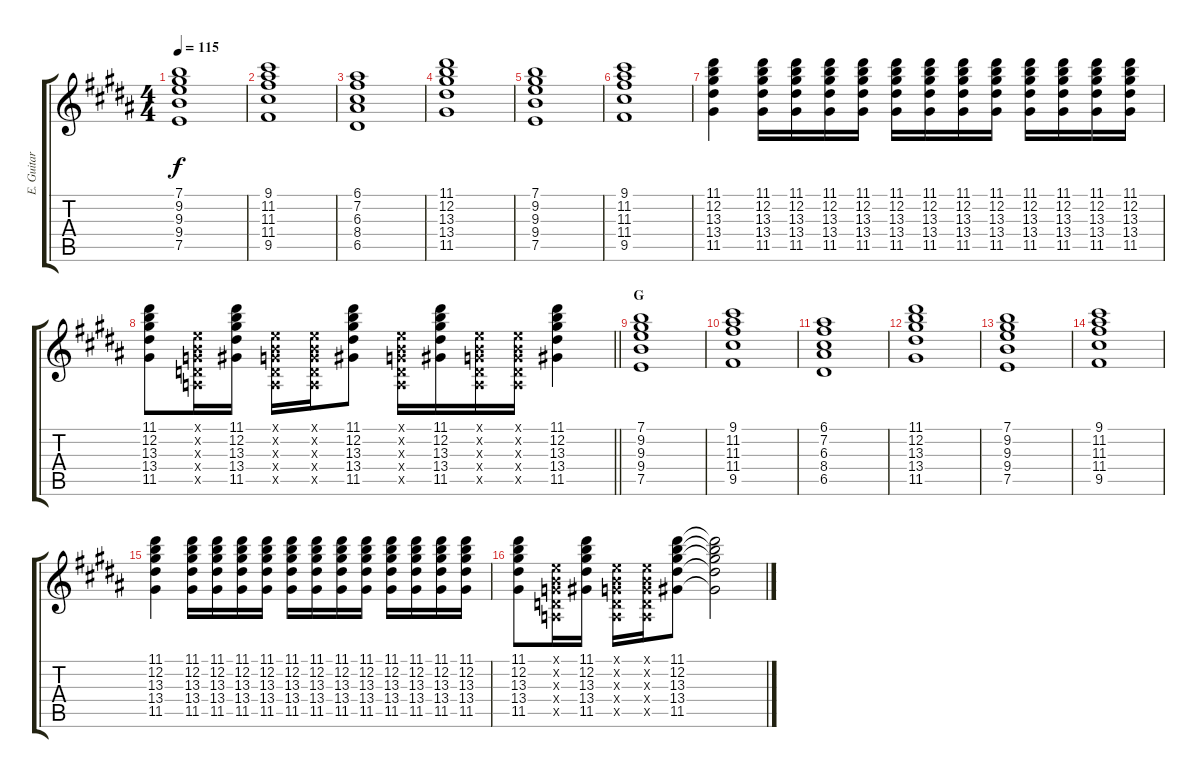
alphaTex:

\track ("E. Guitar I" "E. Guitar ") {instrument overdrivenguitar}
\staff {score tabs}
\tuning (E4 B3 G3 D3 A2 E2) {hide}
\ts (4 4)
\tempo 115
\clef g2
\ks b
(7.1 9.2 9.3 9.4 7.5).1{dy f} |
(9.1 11.2 11.3 11.4 9.5).1 |
(6.1 7.2 6.3 8.4 6.5).1 |
(11.1 12.2 13.3 13.4 11.5).1 |
(7.1 9.2 9.3 9.4 7.5).1 |
(9.1 11.2 11.3 11.4 9.5).1 |
(11.1 12.2 13.3 13.4 11.5).4 (11.1 12.2 13.3 13.4 11.5).16 (11.1 12.2 13.3 13.4 11.5).16 (11.1 12.2 13.3 13.4 11.5).16 (11.1 12.2 13.3 13.4 11.5).16 (11.1 12.2 13.3 13.4 11.5).16 (11.1 12.2 13.3 13.4 11.5).16 (11.1 12.2 13.3 13.4 11.5).16 (11.1 12.2 13.3 13.4 11.5).16 (11.1 12.2 13.3 13.4 11.5).16 (11.1 12.2 13.3 13.4 11.5).16 (11.1 12.2 13.3 13.4 11.5).16 (11.1 12.2 13.3 13.4 11.5).16 |
\barLineRight lightlight
(11.1 12.2 13.3 13.4 11.5).8 (0.1{x} 0.2{x} 0.3{x} 0.4{x} 0.5{x}).16 (11.1 12.2 13.3 13.4 11.5).16 (0.1{x} 0.2{x} 0.3{x} 0.4{x} 0.5{x}).16 (0.1{x} 0.2{x} 0.3{x} 0.4{x} 0.5{x}).16 (11.1 12.2 13.3 13.4 11.5).8 (0.1{x} 0.2{x} 0.3{x} 0.4{x} 0.5{x}).16 (11.1 12.2 13.3 13.4 11.5).16 (0.1{x} 0.2{x} 0.3{x} 0.4{x} 0.5{x}).16 (0.1{x} 0.2{x} 0.3{x} 0.4{x} 0.5{x}).16 (11.1 12.2 13.3 13.4 11.5).4 |
\section ("" "G")
(7.1 9.2 9.3 9.4 7.5).1 |
(9.1 11.2 11.3 11.4 9.5).1 |
(6.1 7.2 6.3 8.4 6.5).1 |
(11.1 12.2 13.3 13.4 11.5).1 |
(7.1 9.2 9.3 9.4 7.5).1 |
(9.1 11.2 11.3 11.4 9.5).1 |
(11.1 12.2 13.3 13.4 11.5).4 (11.1 12.2 13.3 13.4 11.5).16 (11.1 12.2 13.3 13.4 11.5).16 (11.1 12.2 13.3 13.4 11.5).16 (11.1 12.2 13.3 13.4 11.5).16 (11.1 12.2 13.3 13.4 11.5).16 (11.1 12.2 13.3 13.4 11.5).16 (11.1 12.2 13.3 13.4 11.5).16 (11.1 12.2 13.3 13.4 11.5).16 (11.1 12.2 13.3 13.4 11.5).16 (11.1 12.2 13.3 13.4 11.5).16 (11.1 12.2 13.3 13.4 11.5).16 (11.1 12.2 13.3 13.4 11.5).16 |
(11.1 12.2 13.3 13.4 11.5).8 (0.1{x} 0.2{x} 0.3{x} 0.4{x} 0.5{x}).16 (11.1 12.2 13.3 13.4 11.5).16 (0.1{x} 0.2{x} 0.3{x} 0.4{x} 0.5{x}).16 (0.1{x} 0.2{x} 0.3{x} 0.4{x} 0.5{x}).16 (11.1 12.2 13.3 13.4 11.5).8 (11.1{t} 12.2{t} 13.3{t} 13.4{t} 11.5{t}).2
